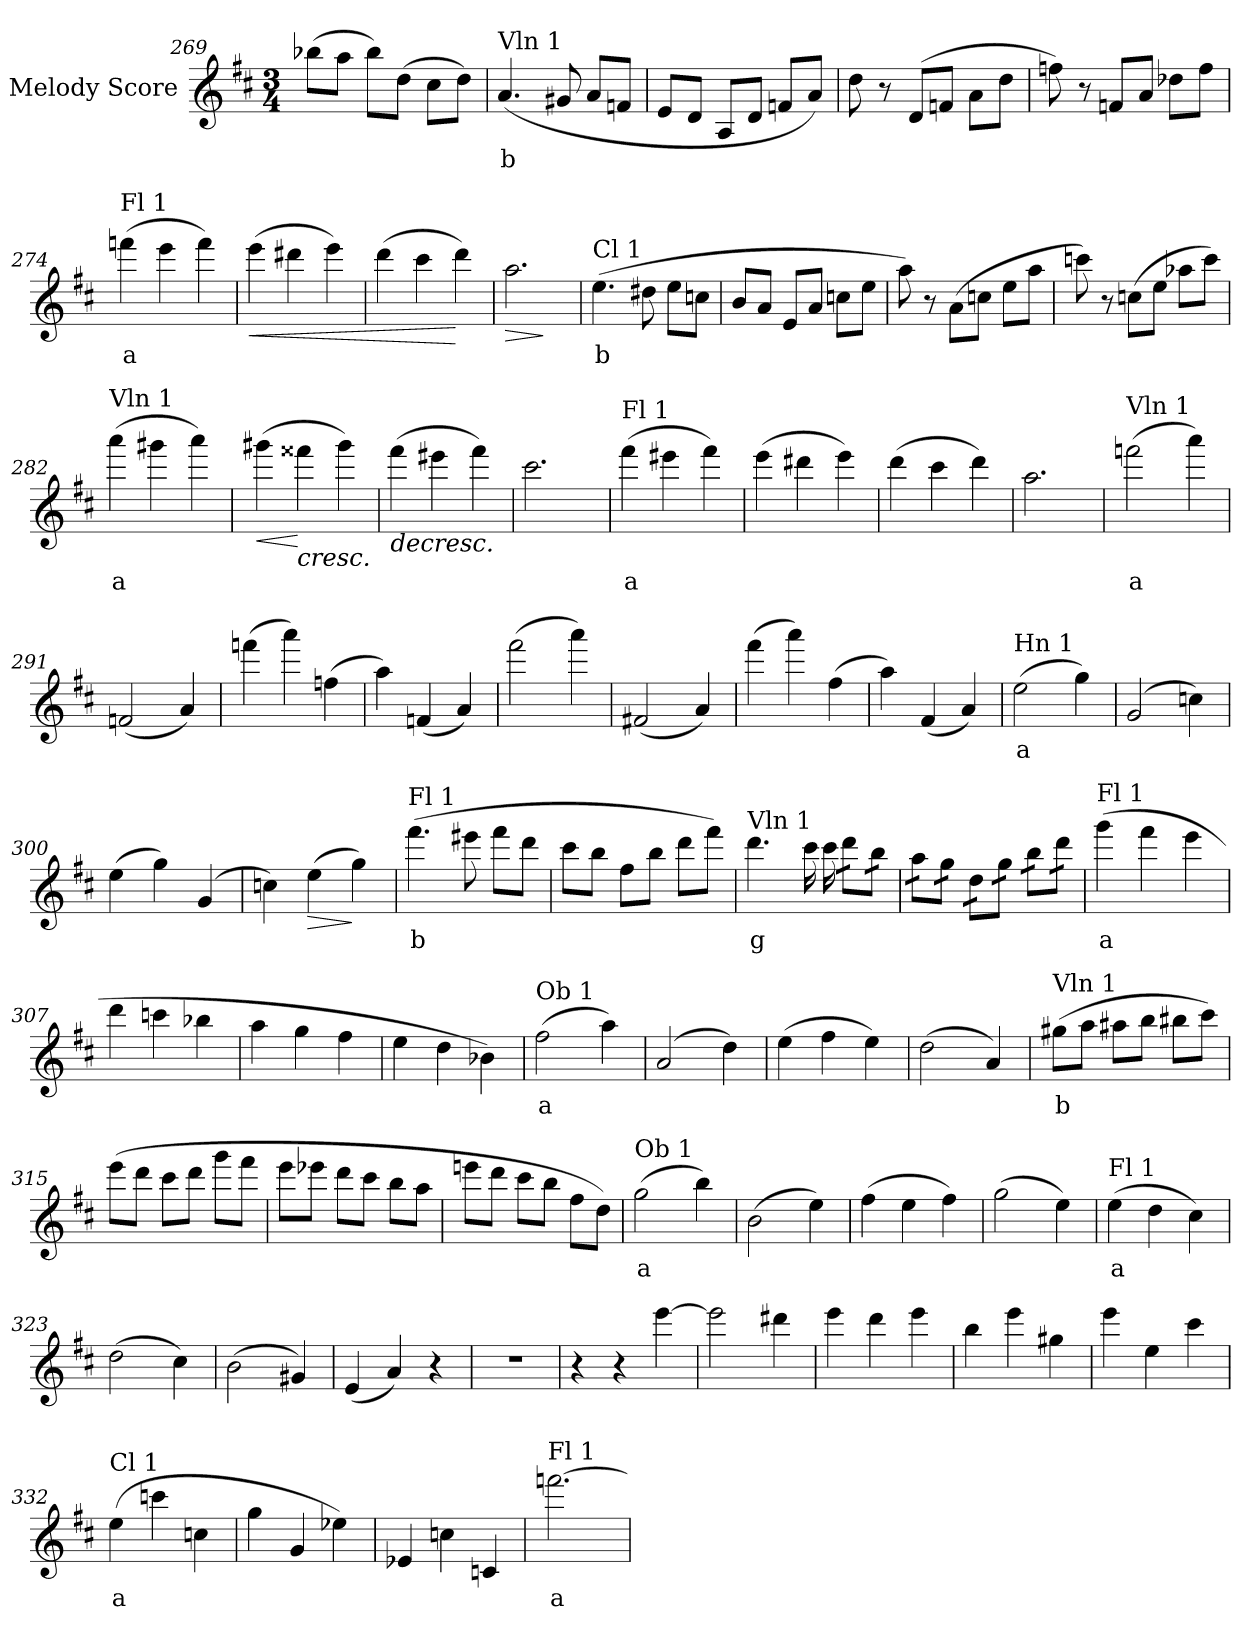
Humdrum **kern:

**kern	**text	**dynam
*part1	*part1	*part1
*staff1	*staff1	*staff1
*I"Melody Score	*	*
*clefG2	*	*
*k[f#c#]	*	*
*M3/4	*	*
=269	=269	=269
(8bb-X\L	.	.
8aa\J	.	.
8bb-\L)	.	.
(8dd\J	.	.
8cc#\L	.	.
8dd\J)	.	.
=270	=270	=270
!LO:TX:a:t=Vln 1	!	!
!	!LO:LY:b:color=#FF0000	!
(4.a/	b	.
8g#X/	.	.
8a/L	.	.
8fn/J	.	.
=271	=271	=271
8e/L	.	.
8d/J	.	.
8A/L	.	.
8d/J	.	.
8fn/L	.	.
8a/J)	.	.
=272	=272	=272
8dd\	.	.
8r	.	.
(8d/L	.	.
8fn/J	.	.
8a\L	.	.
8dd\J	.	.
=273	=273	=273
8ffn\)	.	.
8r	.	.
8fn/L	.	.
8a/J	.	.
8dd-X\L	.	.
8ff\J	.	.
=274	=274	=274
!LO:TX:a:t=Fl 1	!	!
!	!LO:LY:b:color=#FF0000	!
(4fffn\	a	.
4eee\	.	.
4fff\)	.	.
=275	=275	=275
!	!	!LO:HP:b
(4eee\	.	<
4ddd#X\	.	.
4eee\)	.	.
=276	=276	=276
(4ddd\	.	.
4ccc#\	.	.
4ddd\)	.	[
=277	=277	=277
!	!	!LO:HP:b
2.aa\	.	>
.	.	]
=278	=278	=278
!LO:TX:a:t=Cl 1	!	!
!	!LO:LY:b:color=#FF0000	!
(4.ee\	b	.
8dd#X\	.	.
8ee\L	.	.
8ccn\J	.	.
=279	=279	=279
8b/L	.	.
8a/J	.	.
8e/L	.	.
8a/J	.	.
8ccn\L	.	.
8ee\J	.	.
=280	=280	=280
8aa\)	.	.
8r	.	.
(8a\L	.	.
8ccn\J	.	.
8ee\L	.	.
8aa\J	.	.
=281	=281	=281
8cccn\)	.	.
8r	.	.
(8ccn\L	.	.
8ee\J	.	.
8aa-X\L	.	.
8ccc\J)	.	.
=282	=282	=282
!LO:TX:a:t=Vln 1	!	!
!	!LO:LY:b:color=#FF0000	!
(4aaa\	a	.
4ggg#X\	.	.
4aaa\)	.	.
=283	=283	=283
!	!	!LO:HP:b
(4ggg#X\	.	<
!	!	!LO:HP:n=1:b
4fff##X\	.	[ <
4ggg#\)	.	.
=284	=284	=284
!	!	!LO:HP:b
(4fff#\	.	>
4eee#X\	.	.
4fff#\)	.	[
=285	=285	=285
2.ccc#\	.	.
=286	=286	=286
!LO:TX:a:t=Fl 1	!	!
!	!LO:LY:b:color=#FF0000	!
(4fff#\	a	.
4eee#X\	.	.
4fff#\)	.	.
=287	=287	=287
(4eee\	.	.
4ddd#X\	.	.
4eee\)	.	.
=288	=288	=288
(4ddd\	.	.
4ccc#\	.	.
4ddd\)	.	.
=289	=289	=289
2.aa\	.	.
=290	=290	=290
!LO:TX:a:t=Vln 1	!	!
!	!LO:LY:b:color=#FF0000	!
(2fffn\	a	.
4aaa\)	.	.
=291	=291	=291
(2fn/	.	.
4a/)	.	.
=292	=292	=292
(4fffn\	.	.
4aaa\)	.	.
(4ffn\	.	.
=293	=293	=293
4aa\)	.	.
(4fn/	.	.
4a/)	.	.
=294	=294	=294
(2fff#\	.	.
4aaa\)	.	.
=295	=295	=295
(2f#X/	.	.
4a/)	.	.
=296	=296	=296
(4fff#\	.	.
4aaa\)	.	.
(4ff#\	.	.
=297	=297	=297
4aa\)	.	.
(4f#/	.	.
4a/)	.	.
=298	=298	=298
!LO:TX:a:t=Hn 1	!	!
!	!LO:LY:b:color=#FF0000	!
(2ee\	a	.
4gg\)	.	.
=299	=299	=299
(2g/	.	.
4ccn\)	.	.
=300	=300	=300
(4ee\	.	.
4gg\)	.	.
(4g/	.	.
=301	=301	=301
4ccn\)	.	.
!	!	!LO:HP:b
(4ee\	.	>
4gg\)	.	]
=302	=302	=302
!LO:TX:a:t=Fl 1	!	!
!	!LO:LY:b:color=#FF0000	!
(4.fff#\	b	.
8eee#X\	.	.
8fff#\L	.	.
8ddd\J	.	.
=303	=303	=303
8ccc#\L	.	.
8bb\J	.	.
8ff#\L	.	.
8bb\J	.	.
8ddd\L	.	.
8fff#\J)	.	.
=304	=304	=304
!LO:TX:a:t=Vln 1	!	!
!	!LO:LY:b:color=#FF0000	!
4.ddd\	g	.
*tremolo	*	*
16ccc#\	.	.
16ccc#\	.	.
16ddd\LL	.	.
16ddd\	.	.
16bb\	.	.
16bb\JJ	.	.
=305	=305	=305
16aa\LL	.	.
16aa\	.	.
16gg\	.	.
16gg\JJ	.	.
16dd\LL	.	.
16dd\	.	.
16gg\	.	.
16gg\JJ	.	.
16bb\LL	.	.
16bb\	.	.
16ddd\	.	.
16ddd\JJ	.	.
*Xtremolo	*	*
.	.	]
=306	=306	=306
!LO:TX:a:t=Fl 1	!	!
!	!LO:LY:b:color=#FF0000	!
(4ggg\	a	.
4fff#\	.	.
4eee\	.	.
=307	=307	=307
4ddd\	.	.
4cccn\	.	.
4bb-X\	.	.
=308	=308	=308
4aa\	.	.
4gg\	.	.
4ff#\	.	.
=309	=309	=309
4ee\	.	.
4dd\	.	.
4b-X\)	.	.
=310	=310	=310
!LO:TX:a:t=Ob 1	!	!
!	!LO:LY:b:color=#FF0000	!
(2ff#\	a	.
4aa\)	.	.
=311	=311	=311
(2a/	.	.
4dd\)	.	.
=312	=312	=312
(4ee\	.	.
4ff#\	.	.
4ee\)	.	.
=313	=313	=313
(2dd\	.	.
4a/)	.	.
=314	=314	=314
!LO:TX:a:t=Vln 1	!	!
!	!LO:LY:b:color=#FF0000	!
(8gg#X\L	b	.
8aa\J	.	.
8aa#X\L	.	.
8bb\J	.	.
8bb#X\L	.	.
8ccc#\J)	.	.
=315	=315	=315
(8eee\L	.	.
8ddd\J	.	.
8ccc#\L	.	.
8ddd\J	.	.
8ggg\L	.	.
8fff#\J	.	.
=316	=316	=316
8eee\L	.	.
8eee-X\J	.	.
8ddd\L	.	.
8ccc#\J	.	.
8bb\L	.	.
8aa\J	.	.
=317	=317	=317
8eeen\L	.	.
8ddd\J	.	.
8ccc#\L	.	.
8bb\J	.	.
8ff#\L	.	.
8dd\J)	.	.
=318	=318	=318
!LO:TX:a:t=Ob 1	!	!
!	!LO:LY:b:color=#FF0000	!
(2gg\	a	.
4bb\)	.	.
=319	=319	=319
(2b\	.	.
4ee\)	.	.
=320	=320	=320
(4ff#\	.	.
4ee\	.	.
4ff#\)	.	.
=321	=321	=321
(2gg\	.	.
4ee\)	.	.
=322	=322	=322
!LO:TX:a:t=Fl 1	!	!
!	!LO:LY:b:color=#FF0000	!
(4ee\	a	.
4dd\	.	.
4cc#\)	.	.
=323	=323	=323
(2dd\	.	.
4cc#\)	.	.
=324	=324	=324
(2b\	.	.
4g#X/)	.	.
=325	=325	=325
(4e/	.	.
4a/)	.	.
4r	.	.
=326	=326	=326
2.r	.	.
=327	=327	=327
4r	.	.
4r	.	.
[4eee\	.	.
=328	=328	=328
2eee\]	.	.
4ddd#X\	.	.
=329	=329	=329
4eee\	.	.
4ddd\	.	.
4eee\	.	.
=330	=330	=330
4bb\	.	.
4eee\	.	.
4gg#X\	.	.
=331	=331	=331
4eee\	.	.
4ee\	.	.
4ccc#\	.	.
=332	=332	=332
!LO:TX:a:t=Cl 1	!	!
!	!LO:LY:b:color=#FF0000	!
(4ee\	a	.
4cccn\	.	.
4ccn\	.	.
=333	=333	=333
4gg\	.	.
4g/	.	.
4ee-X\)	.	.
=334	=334	=334
4e-X/	.	.
4ccn\	.	.
4cn/	.	.
=335	=335	=335
!LO:TX:a:t=Fl 1	!	!
!	!LO:LY:b:color=#FF0000	!
[2.fffn\	a	.
=	=	=
*-	*-	*-
